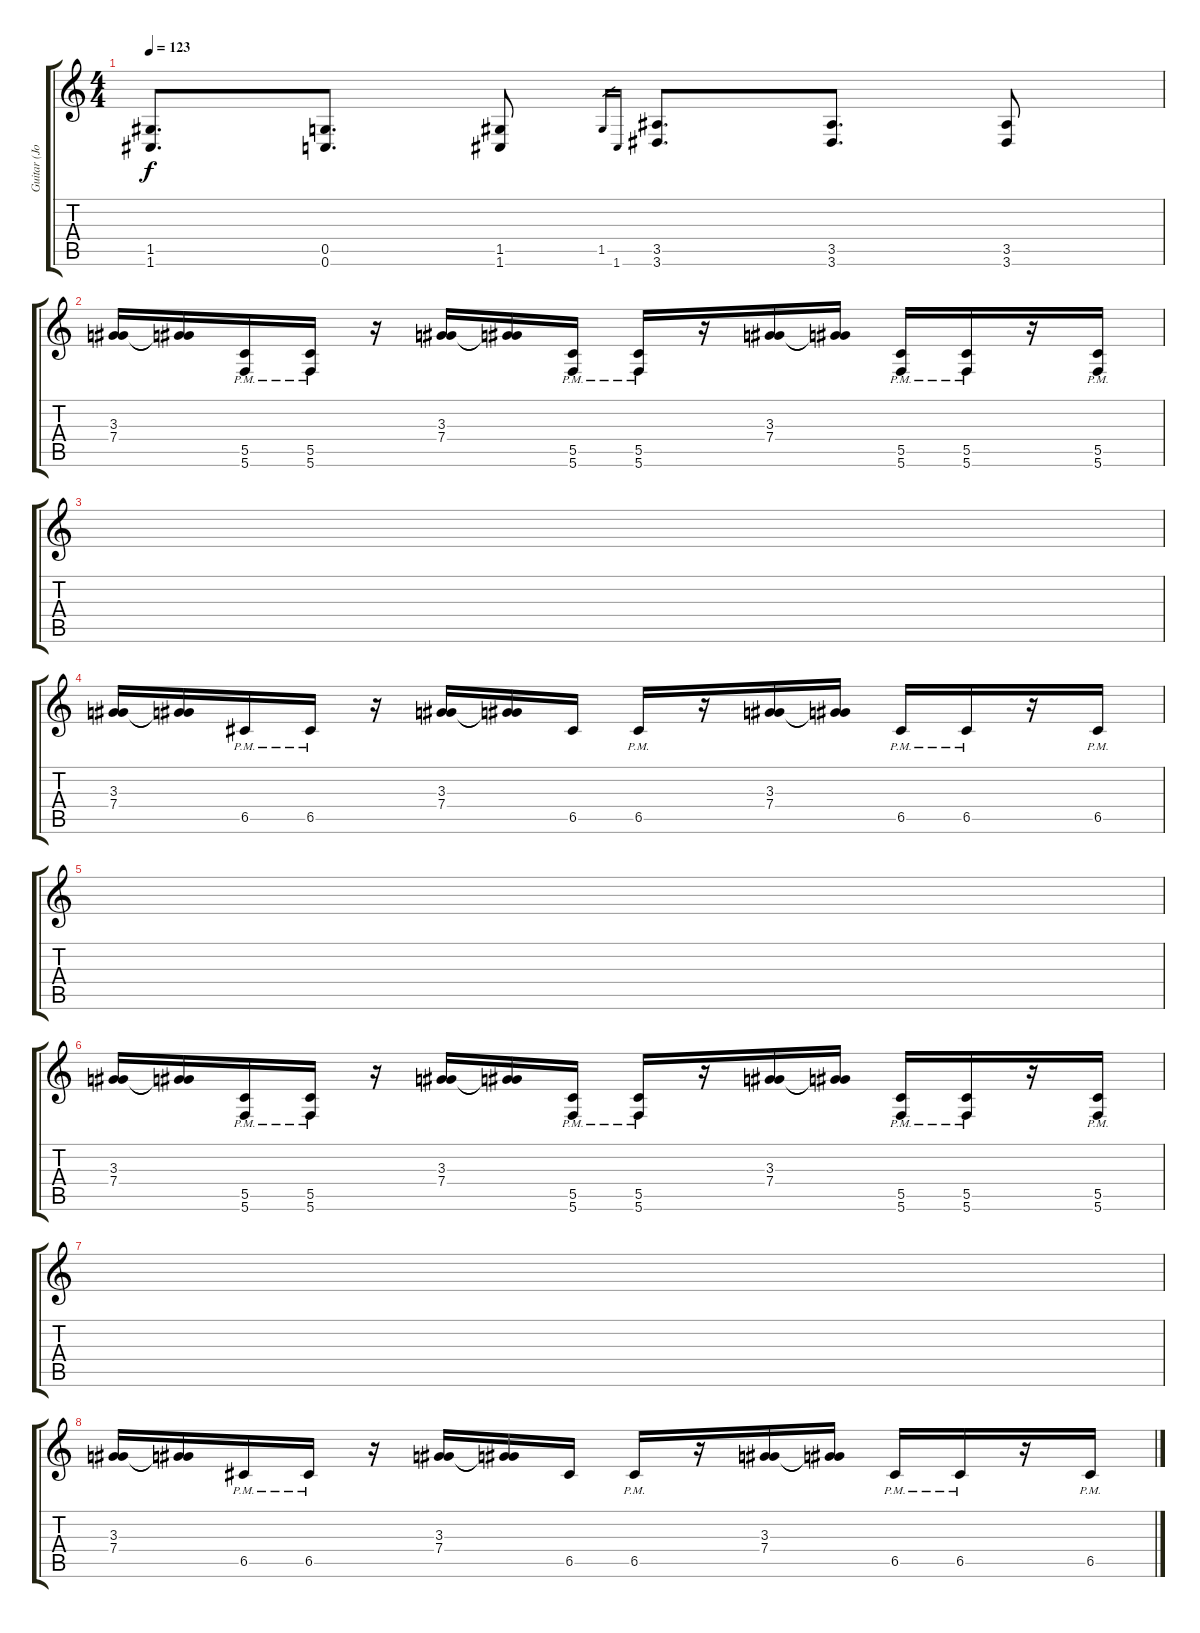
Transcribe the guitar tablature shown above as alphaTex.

\track ("Guitar (Joel)" "Guitar (Jo") {instrument distortionguitar}
\staff {score tabs}
\tuning (D4 A3 F3 C3 G2 C2) {hide}
\ts (4 4)
\tempo 123
\clef g2
\ks c
(1.5 1.6).8{d dy f} (0.5 0.6).8{d} (1.5 1.6).8 1.5.16{gr} 1.6.16{gr} (3.5 3.6).8{d} (3.5 3.6).8{d} (3.5 3.6).8 |
(3.3 7.4).16 (3.3{t} 7.4{t}).16 (5.5{pm} 5.6{pm}).16 (5.5{pm} 5.6{pm}).16 r.16 (3.3 7.4).16 (3.3{t} 7.4{t}).16 (5.5{pm} 5.6{pm}).16 (5.5{pm} 5.6{pm}).16 r.16 (3.3 7.4).16 (3.3{t} 7.4{t}).16 (5.5{pm} 5.6{pm}).16 (5.5{pm} 5.6{pm}).16 r.16 (5.5{pm} 5.6{pm}).16 |
|
(3.3 7.4).16 (3.3{t} 7.4{t}).16 6.5{pm}.16 6.5{pm}.16 r.16 (3.3 7.4).16 (3.3{t} 7.4{t}).16 6.5.16 6.5{pm}.16 r.16 (3.3 7.4).16 (3.3{t} 7.4{t}).16 6.5{pm}.16 6.5{pm}.16 r.16 6.5{pm}.16 |
|
(3.3 7.4).16 (3.3{t} 7.4{t}).16 (5.5{pm} 5.6{pm}).16 (5.5{pm} 5.6{pm}).16 r.16 (3.3 7.4).16 (3.3{t} 7.4{t}).16 (5.5{pm} 5.6{pm}).16 (5.5{pm} 5.6{pm}).16 r.16 (3.3 7.4).16 (3.3{t} 7.4{t}).16 (5.5{pm} 5.6{pm}).16 (5.5{pm} 5.6{pm}).16 r.16 (5.5{pm} 5.6{pm}).16 |
|
(3.3 7.4).16 (3.3{t} 7.4{t}).16 6.5{pm}.16 6.5{pm}.16 r.16 (3.3 7.4).16 (3.3{t} 7.4{t}).16 6.5.16 6.5{pm}.16 r.16 (3.3 7.4).16 (3.3{t} 7.4{t}).16 6.5{pm}.16 6.5{pm}.16 r.16 6.5{pm}.16
